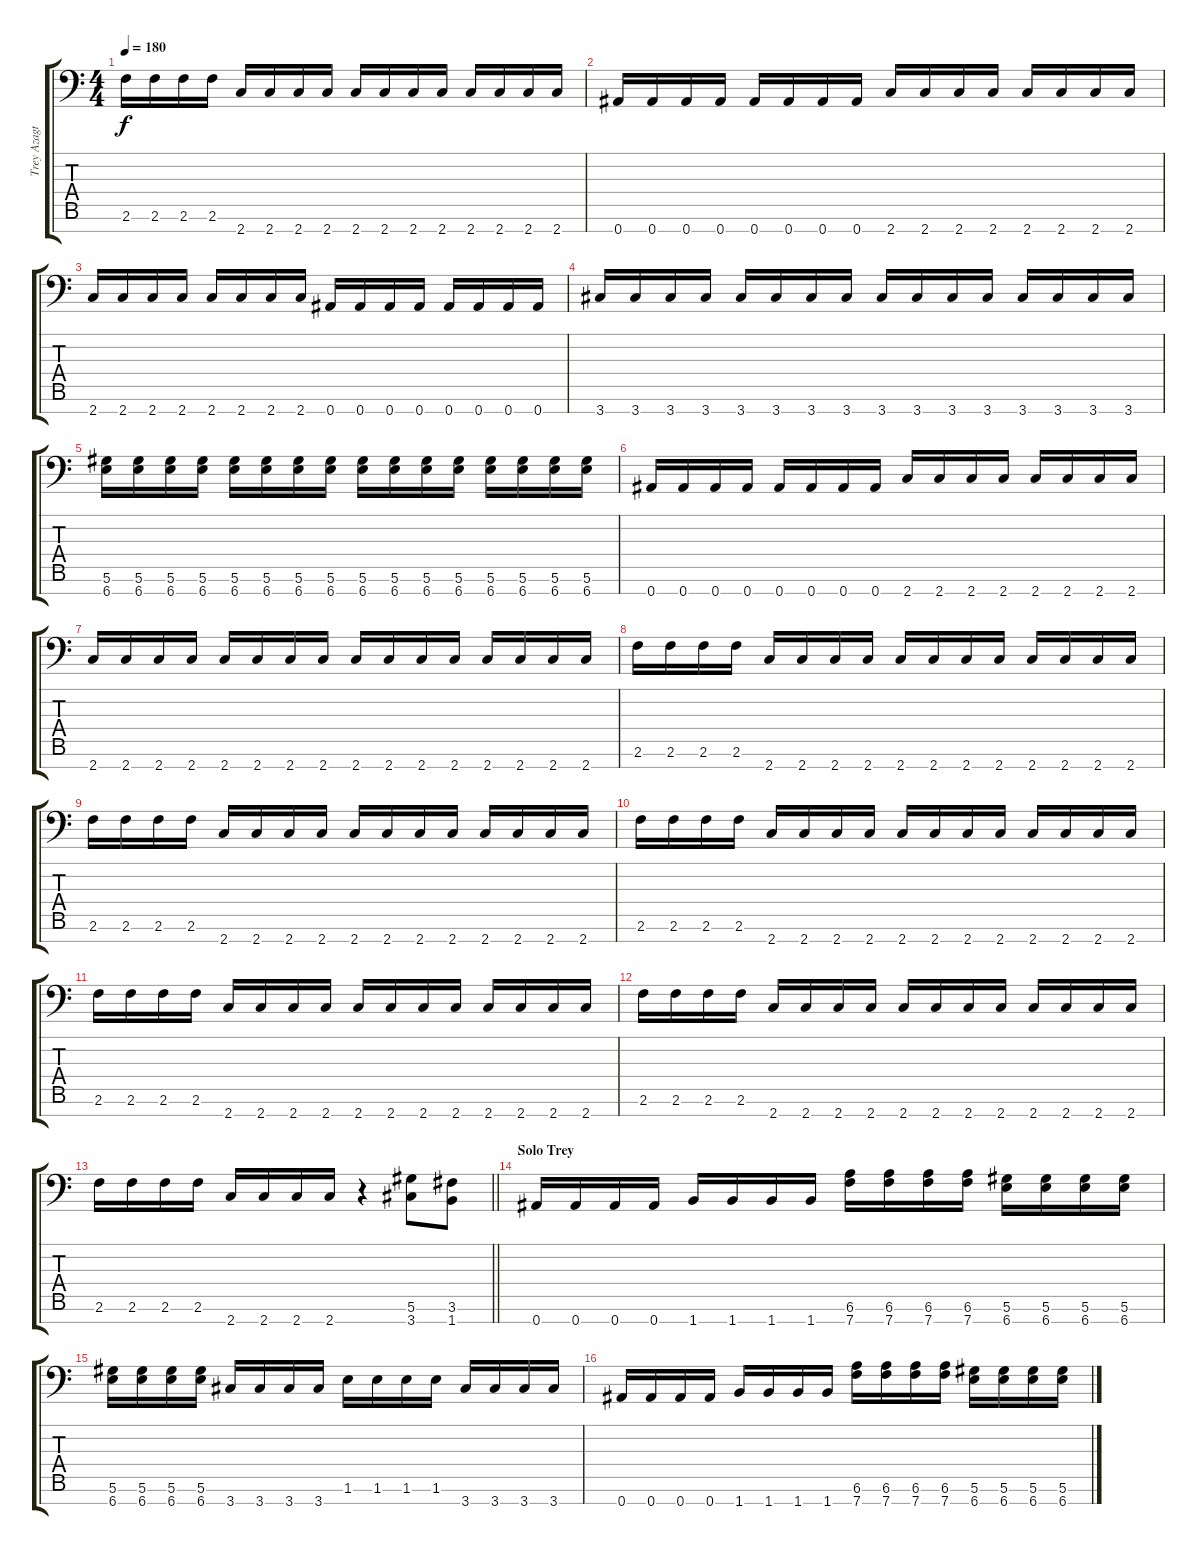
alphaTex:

\track ("Trey Azagthoth" "Trey Azagt") {instrument distortionguitar}
\staff {score tabs}
\tuning (Eb4 Bb3 Gb3 Db3 Ab2 Eb2 Bb1) {hide}
\ts (4 4)
\tempo 180
\clef f4
\ks c
2.6.16{dy f} 2.6.16 2.6.16 2.6.16 2.7.16 2.7.16 2.7.16 2.7.16 2.7.16 2.7.16 2.7.16 2.7.16 2.7.16 2.7.16 2.7.16 2.7.16 |
0.7.16 0.7.16 0.7.16 0.7.16 0.7.16 0.7.16 0.7.16 0.7.16 2.7.16 2.7.16 2.7.16 2.7.16 2.7.16 2.7.16 2.7.16 2.7.16 |
2.7.16 2.7.16 2.7.16 2.7.16 2.7.16 2.7.16 2.7.16 2.7.16 0.7.16 0.7.16 0.7.16 0.7.16 0.7.16 0.7.16 0.7.16 0.7.16 |
3.7.16 3.7.16 3.7.16 3.7.16 3.7.16 3.7.16 3.7.16 3.7.16 3.7.16 3.7.16 3.7.16 3.7.16 3.7.16 3.7.16 3.7.16 3.7.16 |
(5.6 6.7).16 (5.6 6.7).16 (5.6 6.7).16 (5.6 6.7).16 (5.6 6.7).16 (5.6 6.7).16 (5.6 6.7).16 (5.6 6.7).16 (5.6 6.7).16 (5.6 6.7).16 (5.6 6.7).16 (5.6 6.7).16 (5.6 6.7).16 (5.6 6.7).16 (5.6 6.7).16 (5.6 6.7).16 |
0.7.16 0.7.16 0.7.16 0.7.16 0.7.16 0.7.16 0.7.16 0.7.16 2.7.16 2.7.16 2.7.16 2.7.16 2.7.16 2.7.16 2.7.16 2.7.16 |
2.7.16 2.7.16 2.7.16 2.7.16 2.7.16 2.7.16 2.7.16 2.7.16 2.7.16 2.7.16 2.7.16 2.7.16 2.7.16 2.7.16 2.7.16 2.7.16 |
2.6.16 2.6.16 2.6.16 2.6.16 2.7.16 2.7.16 2.7.16 2.7.16 2.7.16 2.7.16 2.7.16 2.7.16 2.7.16 2.7.16 2.7.16 2.7.16 |
2.6.16 2.6.16 2.6.16 2.6.16 2.7.16 2.7.16 2.7.16 2.7.16 2.7.16 2.7.16 2.7.16 2.7.16 2.7.16 2.7.16 2.7.16 2.7.16 |
2.6.16 2.6.16 2.6.16 2.6.16 2.7.16 2.7.16 2.7.16 2.7.16 2.7.16 2.7.16 2.7.16 2.7.16 2.7.16 2.7.16 2.7.16 2.7.16 |
2.6.16 2.6.16 2.6.16 2.6.16 2.7.16 2.7.16 2.7.16 2.7.16 2.7.16 2.7.16 2.7.16 2.7.16 2.7.16 2.7.16 2.7.16 2.7.16 |
2.6.16 2.6.16 2.6.16 2.6.16 2.7.16 2.7.16 2.7.16 2.7.16 2.7.16 2.7.16 2.7.16 2.7.16 2.7.16 2.7.16 2.7.16 2.7.16 |
\barLineRight lightlight
2.6.16 2.6.16 2.6.16 2.6.16 2.7.16 2.7.16 2.7.16 2.7.16 r.4 (5.6 3.7).8 (3.6 1.7).8 |
\section ("" "Solo Trey")
0.7.16 0.7.16 0.7.16 0.7.16 1.7.16 1.7.16 1.7.16 1.7.16 (6.6 7.7).16 (6.6 7.7).16 (6.6 7.7).16 (6.6 7.7).16 (5.6 6.7).16 (5.6 6.7).16 (5.6 6.7).16 (5.6 6.7).16 |
(5.6 6.7).16 (5.6 6.7).16 (5.6 6.7).16 (5.6 6.7).16 3.7.16 3.7.16 3.7.16 3.7.16 1.6.16 1.6.16 1.6.16 1.6.16 3.7.16 3.7.16 3.7.16 3.7.16 |
0.7.16 0.7.16 0.7.16 0.7.16 1.7.16 1.7.16 1.7.16 1.7.16 (6.6 7.7).16 (6.6 7.7).16 (6.6 7.7).16 (6.6 7.7).16 (5.6 6.7).16 (5.6 6.7).16 (5.6 6.7).16 (5.6 6.7).16
